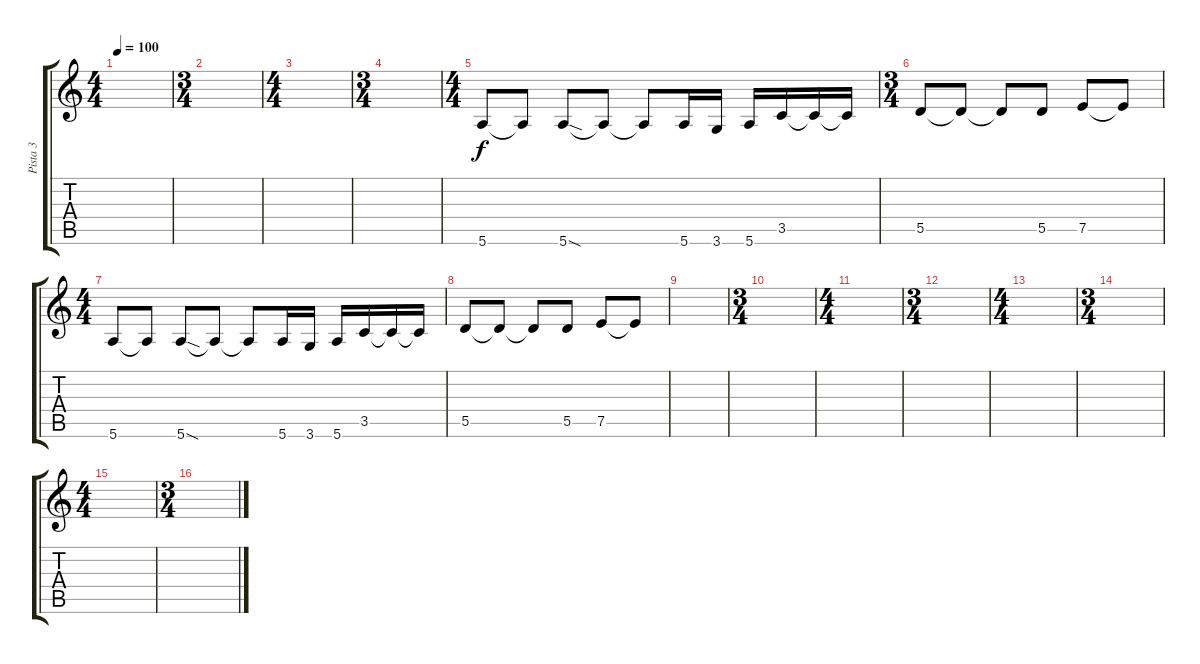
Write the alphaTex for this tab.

\track ("Pista 3" "Pista 3") {instrument acousticguitarsteel}
\staff {score tabs}
\tuning (E4 B3 G3 D3 A2 E2) {hide}
\ts (4 4)
\tempo 100
\clef g2
\ks c
|
\ts (3 4)
|
\ts (4 4)
|
\ts (3 4)
|
\ts (4 4)
5.6.8 5.6{t}.8 5.6{sod}.8 5.6{t}.8 5.6{t}.8 5.6.16 3.6.16 5.6.16 3.5.16 3.5{t}.16 3.5{t}.16 |
\ts (3 4)
5.5.8 5.5{t}.8 5.5{t}.8 5.5.8 7.5.8 7.5{t}.8 |
\ts (4 4)
5.6.8 5.6{t}.8 5.6{sod}.8 5.6{t}.8 5.6{t}.8 5.6.16 3.6.16 5.6.16 3.5.16 3.5{t}.16 3.5{t}.16 |
5.5.8 5.5{t}.8 5.5{t}.8 5.5.8 7.5.8 7.5{t}.8 |
|
\ts (3 4)
|
\ts (4 4)
|
\ts (3 4)
|
\ts (4 4)
|
\ts (3 4)
|
\ts (4 4)
|
\ts (3 4)
